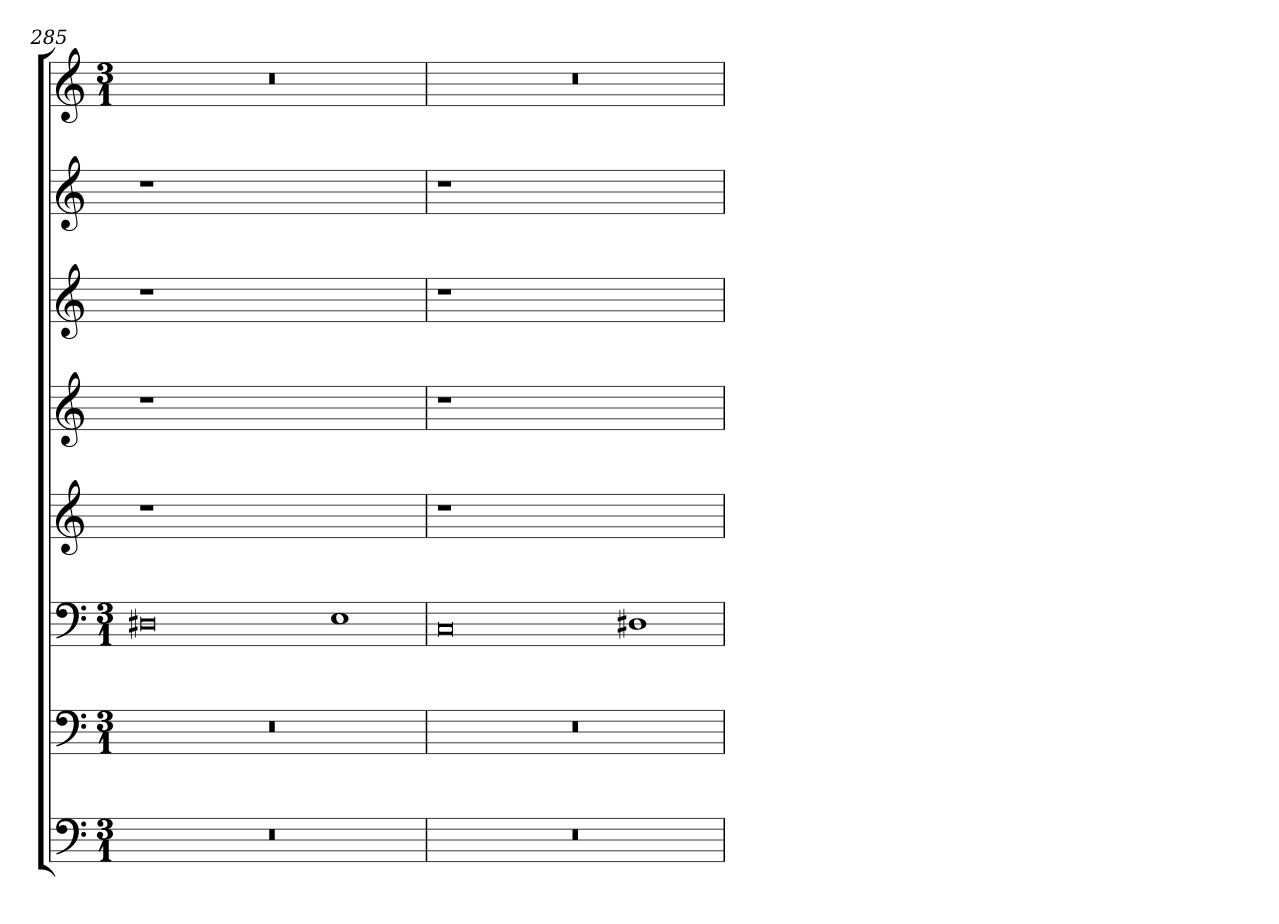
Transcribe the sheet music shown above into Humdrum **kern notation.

**kern	**kern	**kern	**kern	**kern	**kern	**kern	**kern
*part8	*part7	*part6	*part5	*part4	*part3	*part2	*part1
*staff8	*staff7	*staff6	*staff5	*staff4	*staff3	*staff2	*staff1
*clefF4	*clefF4	*clefF4	*clefG2	*clefG2	*clefG2	*clefG2	*clefG2
*k[]	*k[]	*k[]	*k[]	*k[]	*k[]	*k[]	*k[]
*C:	*C:	*C:	*C:	*C:	*C:	*C:	*C:
*M3/1	*M3/1	*M3/1	*	*	*	*	*M3/1
=285	=285	=285	=285	=285	=285	=285	=285
0.r	0.r	0D#	1r	1r	1r	1r	0.r
.	.	.	0ryy	0ryy	0ryy	0ryy	.
.	.	1E	.	.	.	.	.
=286	=286	=286	=286	=286	=286	=286	=286
0.r	0.r	0C<	1r	1r	1r	1r	0.r
.	.	.	0ryy	0ryy	0ryy	0ryy	.
.	.	1D#	.	.	.	.	.
=	=	=	=	=	=	=	=
*-	*-	*-	*-	*-	*-	*-	*-
